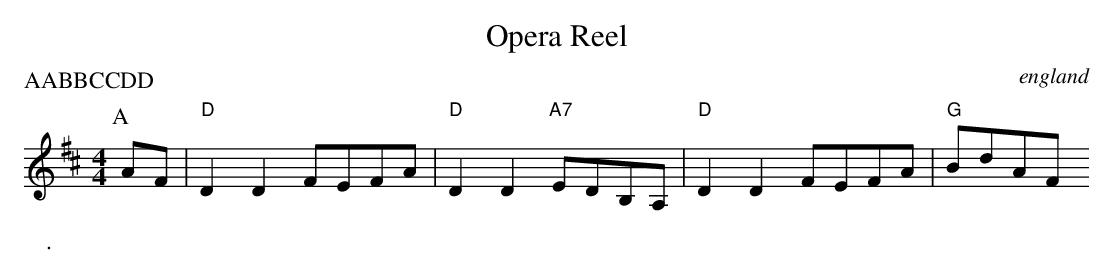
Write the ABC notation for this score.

X:1
T:Opera Reel
O:england
P:AABBCCDD
M:4/4
L:1/4
K:D
P:A
A/2F/2|"D"DD F/2E/2F/2A/2|"D"DD "A7"E/2D/2B,/2A,/2|"D"DD F/2E/2F/2A/2|\
"G"B/2d/2A/2F/2 "A7"
P:.
E:|\
P:B
P:C
P:D
